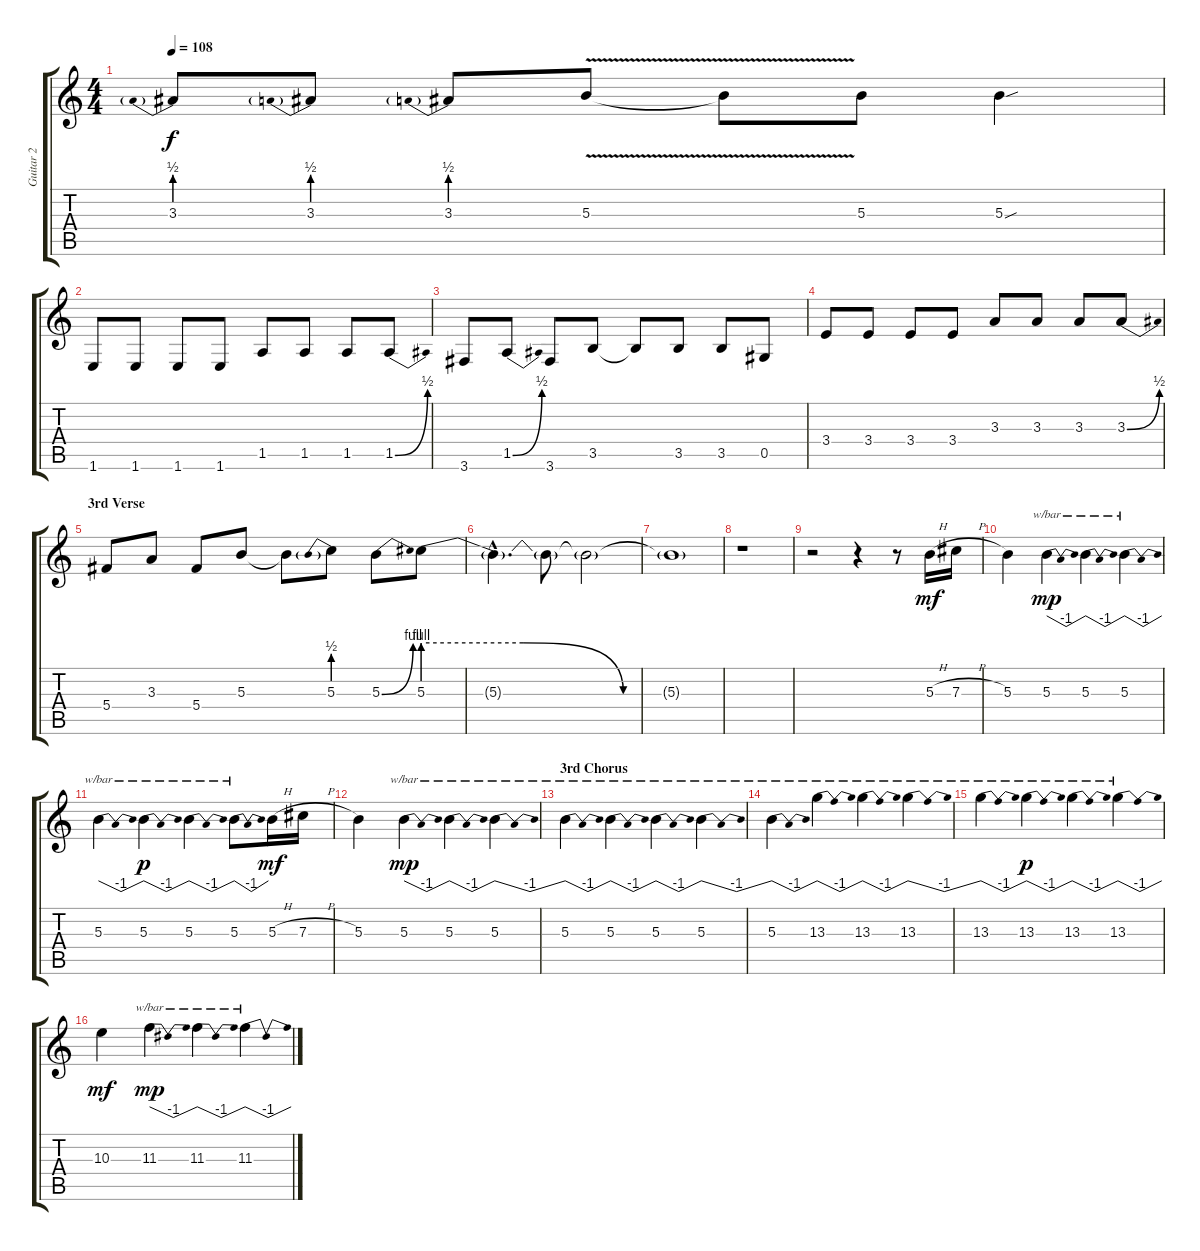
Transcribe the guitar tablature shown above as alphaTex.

\track ("Guitar 2" "Guitar 2") {instrument overdrivenguitar}
\staff {score tabs}
\tuning (Eb4 Bb3 Gb3 Db3 Ab2 Eb2) {hide}
\ts (4 4)
\tempo 108
\clef g2
\ks c
3.3{be (prebend 0 2 60 2)}.8{dy f} 3.3{be (prebend 0 2 60 2)}.8 3.3{be (prebend 0 2 60 2)}.8 5.3{v}.8 5.3{t}.8 5.3.8 5.3{sou}.4 |
1.6.8 1.6.8 1.6.8 1.6.8 1.5.8 1.5.8 1.5.8 1.5{be (bend 0 0 60 2)}.8 |
3.6.8 1.5{be (bend 0 0 60 2)}.8 3.6.8 3.5.8 3.5{t}.8 3.5.8 3.5.8 0.5.8 |
3.4.8 3.4.8 3.4.8 3.4.8 3.3.8 3.3.8 3.3.8 3.3{be (bend 0 0 60 2)}.8 |
\section ("" "3rd Verse")
5.4.8 3.3.8 5.4.8 5.3.8 5.3{t}.8 5.3{be (prebend 0 2 60 2)}.8 5.3{be (bend 0 0 60 4)}.8 5.3{be (custom 0 4 20 4 40 0 60 0)}.8 |
5.3{hac t}.4{d} 5.3{t}.8 5.3{t}.2 |
5.3{t}.1 |
r.1 |
r.2 r.4 r.8 5.3{h}.16{dy mf} 7.3{h}.16 |
5.3.4 5.3.4{tbe (dip default 0 0 30 -4 60 0) dy mp} 5.3.4{tbe (dip default 0 0 30 -4 60 0)} 5.3.4{tbe (dip default 0 0 30 -4 60 0)} |
5.3.4{tbe (dip default 0 0 30 -4 60 0)} 5.3.4{tbe (dip default 0 0 30 -4 60 0) dy p} 5.3.4{tbe (dip default 0 0 30 -4 60 0)} 5.3.8{tbe (dip default 0 0 30 -4 60 0)} 5.3{h}.16{dy mf} 7.3{h}.16 |
5.3.4 5.3.4{tbe (dip default 0 0 30 -4 60 0) dy mp} 5.3.4{tbe (dip default 0 0 30 -4 60 0)} 5.3.4{tbe (dip default 0 0 30 -4 60 0)} |
\section ("" "3rd Chorus")
5.3.4{tbe (dip default 0 0 30 -4 60 0)} 5.3.4{tbe (dip default 0 0 30 -4 60 0)} 5.3.4{tbe (dip default 0 0 30 -4 60 0)} 5.3.4{tbe (dip default 0 0 30 -4 60 0)} |
5.3.4{tbe (dip default 0 0 30 -4 60 0)} 13.3.4{tbe (dip default 0 0 30 -4 60 0)} 13.3.4{tbe (dip default 0 0 30 -4 60 0)} 13.3.4{tbe (dip default 0 0 30 -4 60 0)} |
13.3.4{tbe (dip default 0 0 30 -4 60 0)} 13.3.4{tbe (dip default 0 0 30 -4 60 0) dy p} 13.3.4{tbe (dip default 0 0 30 -4 60 0)} 13.3.4{tbe (dip default 0 0 30 -4 60 0)} |
10.3.4{dy mf} 11.3.4{tbe (dip default 0 0 30 -4 60 0) dy mp} 11.3.4{tbe (dip default 0 0 30 -4 60 0)} 11.3.4{tbe (dip default 0 0 30 -4 60 0)}
